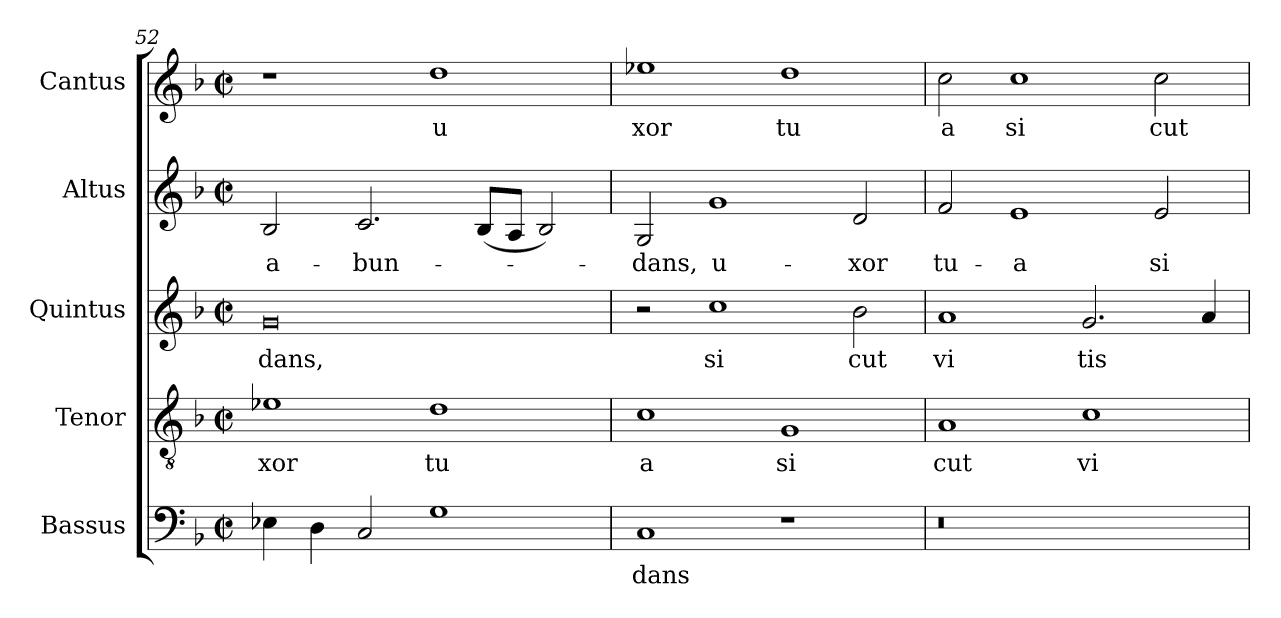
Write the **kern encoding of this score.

**kern	**text	**kern	**text	**kern	**text	**kern	**text	**kern	**text
*part5	*part5	*part4	*part4	*part3	*part3	*part2	*part2	*part1	*part1
*staff5	*staff5	*staff4	*staff4	*staff3	*staff3	*staff2	*staff2	*staff1	*staff1
*I"Bassus	*	*I"Tenor	*	*I"Quintus	*	*I"Altus	*	*I"Cantus	*
!!LO:LB:g=z
*clefF4	*	*clefGv2	*	*clefG2	*	*clefG2	*	*clefG2	*
*k[b-]	*	*k[b-]	*	*k[b-]	*	*k[b-]	*	*k[b-]	*
*F:	*	*F:	*	*F:	*	*F:	*	*F:	*
*M2/2	*	*M2/2	*	*M2/2	*	*M2/2	*	*M2/2	*
*met(c|)	*	*met(c|)	*	*met(c|)	*	*met(c|)	*	*met(c|)	*
=52	=52	=52	=52	=52	=52	=52	=52	=52	=52
!	!	!	!LO:LY:b:cj	!	!LO:LY:b:cj	!	!LO:LY:b:cj	!	!
4E-X\	.	1e-X	-xor	0g	dans,	2B-/	a-	1r	.
4D\	.	.	.	.	.	.	.	.	.
!	!	!	!	!	!	!	!LO:LY:b	!	!
2C/	.	.	.	.	.	2.c/	-bun-	.	.
!	!	!	!LO:LY:b:cj	!	!	!	!	!	!LO:LY:b:cj
1G	.	1d	tu	.	.	.	.	1dd	u
.	.	.	.	.	.	(>8B-/L	.	.	.
.	.	.	.	.	.	8A/J	.	.	.
.	.	.	.	.	.	2B-/)	.	.	.
=53	=53	=53	=53	=53	=53	=53	=53	=53	=53
!	!LO:LY:b:cj	!	!LO:LY:b:cj	!	!	!	!LO:LY:b:cj	!	!LO:LY:b:cj
1C	-dans	1c	a	2r	.	2G/	-dans,	1ee-X	xor
!	!	!	!	!	!LO:LY:b:cj	!	!LO:LY:b:cj	!	!
.	.	.	.	1cc	si	1g	u-	.	.
!	!	!	!LO:LY:b:cj	!	!	!	!	!	!LO:LY:b:cj
1r	.	1G	si	.	.	.	.	1dd	tu
!	!	!	!	!	!LO:LY:b:cj	!	!LO:LY:b:cj	!	!
.	.	.	.	2b-\	cut	2d/	-xor	.	.
=54	=54	=54	=54	=54	=54	=54	=54	=54	=54
!	!	!	!LO:LY:b:cj	!	!LO:LY:b:cj	!	!LO:LY:b:cj	!	!LO:LY:b:cj
0r	.	1A	cut	1a	vi	2f/	tu-	2cc\	a
!	!	!	!	!	!	!	!LO:LY:b:cj	!	!LO:LY:b:cj
.	.	.	.	.	.	1e	-a	1cc	si
!	!	!	!LO:LY:b:cj	!	!LO:LY:b:cj	!	!	!	!
.	.	1c	vi	2.g/	tis	.	.	.	.
!	!	!	!	!	!	!	!LO:LY:b:cj	!	!LO:LY:b:cj
.	.	.	.	.	.	2e/	si-	2cc\	cut
.	.	.	.	4a/	.	.	.	.	.
=	=	=	=	=	=	=	=	=	=
*-	*-	*-	*-	*-	*-	*-	*-	*-	*-
